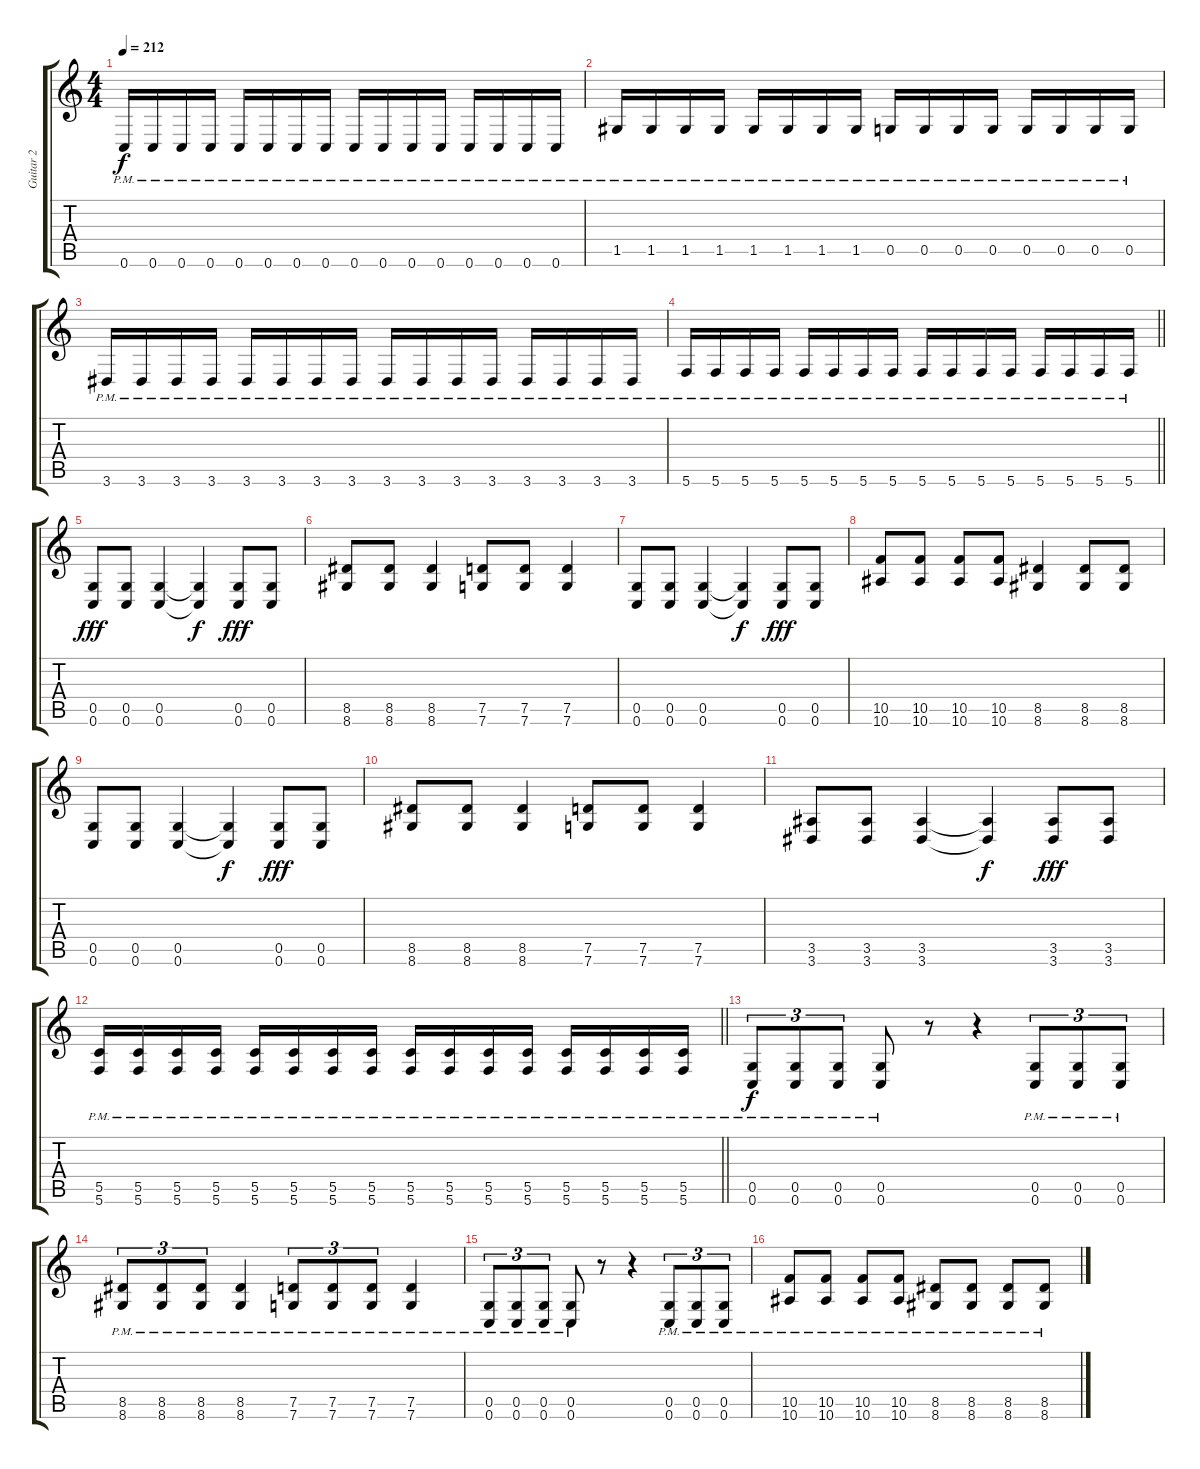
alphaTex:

\track ("Guitar 2" "Guitar 2") {instrument distortionguitar}
\staff {score tabs}
\tuning (D4 A3 F3 C3 G2 C2) {hide}
\ts (4 4)
\tempo 212
\clef g2
\ks c
0.6{pm}.16{dy f} 0.6{pm}.16 0.6{pm}.16 0.6{pm}.16 0.6{pm}.16 0.6{pm}.16 0.6{pm}.16 0.6{pm}.16 0.6{pm}.16 0.6{pm}.16 0.6{pm}.16 0.6{pm}.16 0.6{pm}.16 0.6{pm}.16 0.6{pm}.16 0.6{pm}.16 |
1.5{pm}.16 1.5{pm}.16 1.5{pm}.16 1.5{pm}.16 1.5{pm}.16 1.5{pm}.16 1.5{pm}.16 1.5{pm}.16 0.5{pm}.16 0.5{pm}.16 0.5{pm}.16 0.5{pm}.16 0.5{pm}.16 0.5{pm}.16 0.5{pm}.16 0.5{pm}.16 |
3.6{pm}.16 3.6{pm}.16 3.6{pm}.16 3.6{pm}.16 3.6{pm}.16 3.6{pm}.16 3.6{pm}.16 3.6{pm}.16 3.6{pm}.16 3.6{pm}.16 3.6{pm}.16 3.6{pm}.16 3.6{pm}.16 3.6{pm}.16 3.6{pm}.16 3.6{pm}.16 |
\barLineRight lightlight
5.6{pm}.16 5.6{pm}.16 5.6{pm}.16 5.6{pm}.16 5.6{pm}.16 5.6{pm}.16 5.6{pm}.16 5.6{pm}.16 5.6{pm}.16 5.6{pm}.16 5.6{pm}.16 5.6{pm}.16 5.6{pm}.16 5.6{pm}.16 5.6{pm}.16 5.6{pm}.16 |
(0.5 0.6).8{dy fff} (0.5 0.6).8 (0.5 0.6).4 (0.5{t} 0.6{t}).4{dy f} (0.5 0.6).8{dy fff} (0.5 0.6).8 |
(8.5 8.6).8 (8.5 8.6).8 (8.5 8.6).4 (7.5 7.6).8 (7.5 7.6).8 (7.5 7.6).4 |
(0.5 0.6).8 (0.5 0.6).8 (0.5 0.6).4 (0.5{t} 0.6{t}).4{dy f} (0.5 0.6).8{dy fff} (0.5 0.6).8 |
(10.5 10.6).8 (10.5 10.6).8 (10.5 10.6).8 (10.5 10.6).8 (8.5 8.6).4 (8.5 8.6).8 (8.5 8.6).8 |
(0.5 0.6).8 (0.5 0.6).8 (0.5 0.6).4 (0.5{t} 0.6{t}).4{dy f} (0.5 0.6).8{dy fff} (0.5 0.6).8 |
(8.5 8.6).8 (8.5 8.6).8 (8.5 8.6).4 (7.5 7.6).8 (7.5 7.6).8 (7.5 7.6).4 |
(3.5 3.6).8 (3.5 3.6).8 (3.5 3.6).4 (3.5{t} 3.6{t}).4{dy f} (3.5 3.6).8{dy fff} (3.5 3.6).8 |
\barLineRight lightlight
(5.5{pm} 5.6{pm}).16 (5.5{pm} 5.6{pm}).16 (5.5{pm} 5.6{pm}).16 (5.5{pm} 5.6{pm}).16 (5.5{pm} 5.6{pm}).16 (5.5{pm} 5.6{pm}).16 (5.5{pm} 5.6{pm}).16 (5.5{pm} 5.6{pm}).16 (5.5{pm} 5.6{pm}).16 (5.5{pm} 5.6{pm}).16 (5.5{pm} 5.6{pm}).16 (5.5{pm} 5.6{pm}).16 (5.5{pm} 5.6{pm}).16 (5.5{pm} 5.6{pm}).16 (5.5{pm} 5.6{pm}).16 (5.5{pm} 5.6{pm}).16 |
(0.5{pm} 0.6{pm}).8{tu (3 2) dy f} (0.5{pm} 0.6{pm}).8{tu (3 2)} (0.5{pm} 0.6{pm}).8{tu (3 2)} (0.5{pm} 0.6{pm}).8 r.8 r.4 (0.5{pm} 0.6{pm}).8{tu (3 2)} (0.5{pm} 0.6{pm}).8{tu (3 2)} (0.5{pm} 0.6{pm}).8{tu (3 2)} |
(8.5{pm} 8.6{pm}).8{tu (3 2)} (8.5{pm} 8.6{pm}).8{tu (3 2)} (8.5{pm} 8.6{pm}).8{tu (3 2)} (8.5{pm} 8.6{pm}).4 (7.5{pm} 7.6{pm}).8{tu (3 2)} (7.5{pm} 7.6{pm}).8{tu (3 2)} (7.5{pm} 7.6{pm}).8{tu (3 2)} (7.5{pm} 7.6{pm}).4 |
(0.5{pm} 0.6{pm}).8{tu (3 2)} (0.5{pm} 0.6{pm}).8{tu (3 2)} (0.5{pm} 0.6{pm}).8{tu (3 2)} (0.5{pm} 0.6{pm}).8 r.8 r.4 (0.5{pm} 0.6{pm}).8{tu (3 2)} (0.5{pm} 0.6{pm}).8{tu (3 2)} (0.5{pm} 0.6{pm}).8{tu (3 2)} |
(10.5{pm} 10.6{pm}).8 (10.5{pm} 10.6{pm}).8 (10.5{pm} 10.6{pm}).8 (10.5{pm} 10.6{pm}).8 (8.5{pm} 8.6{pm}).8 (8.5{pm} 8.6{pm}).8 (8.5{pm} 8.6{pm}).8 (8.5{pm} 8.6{pm}).8
